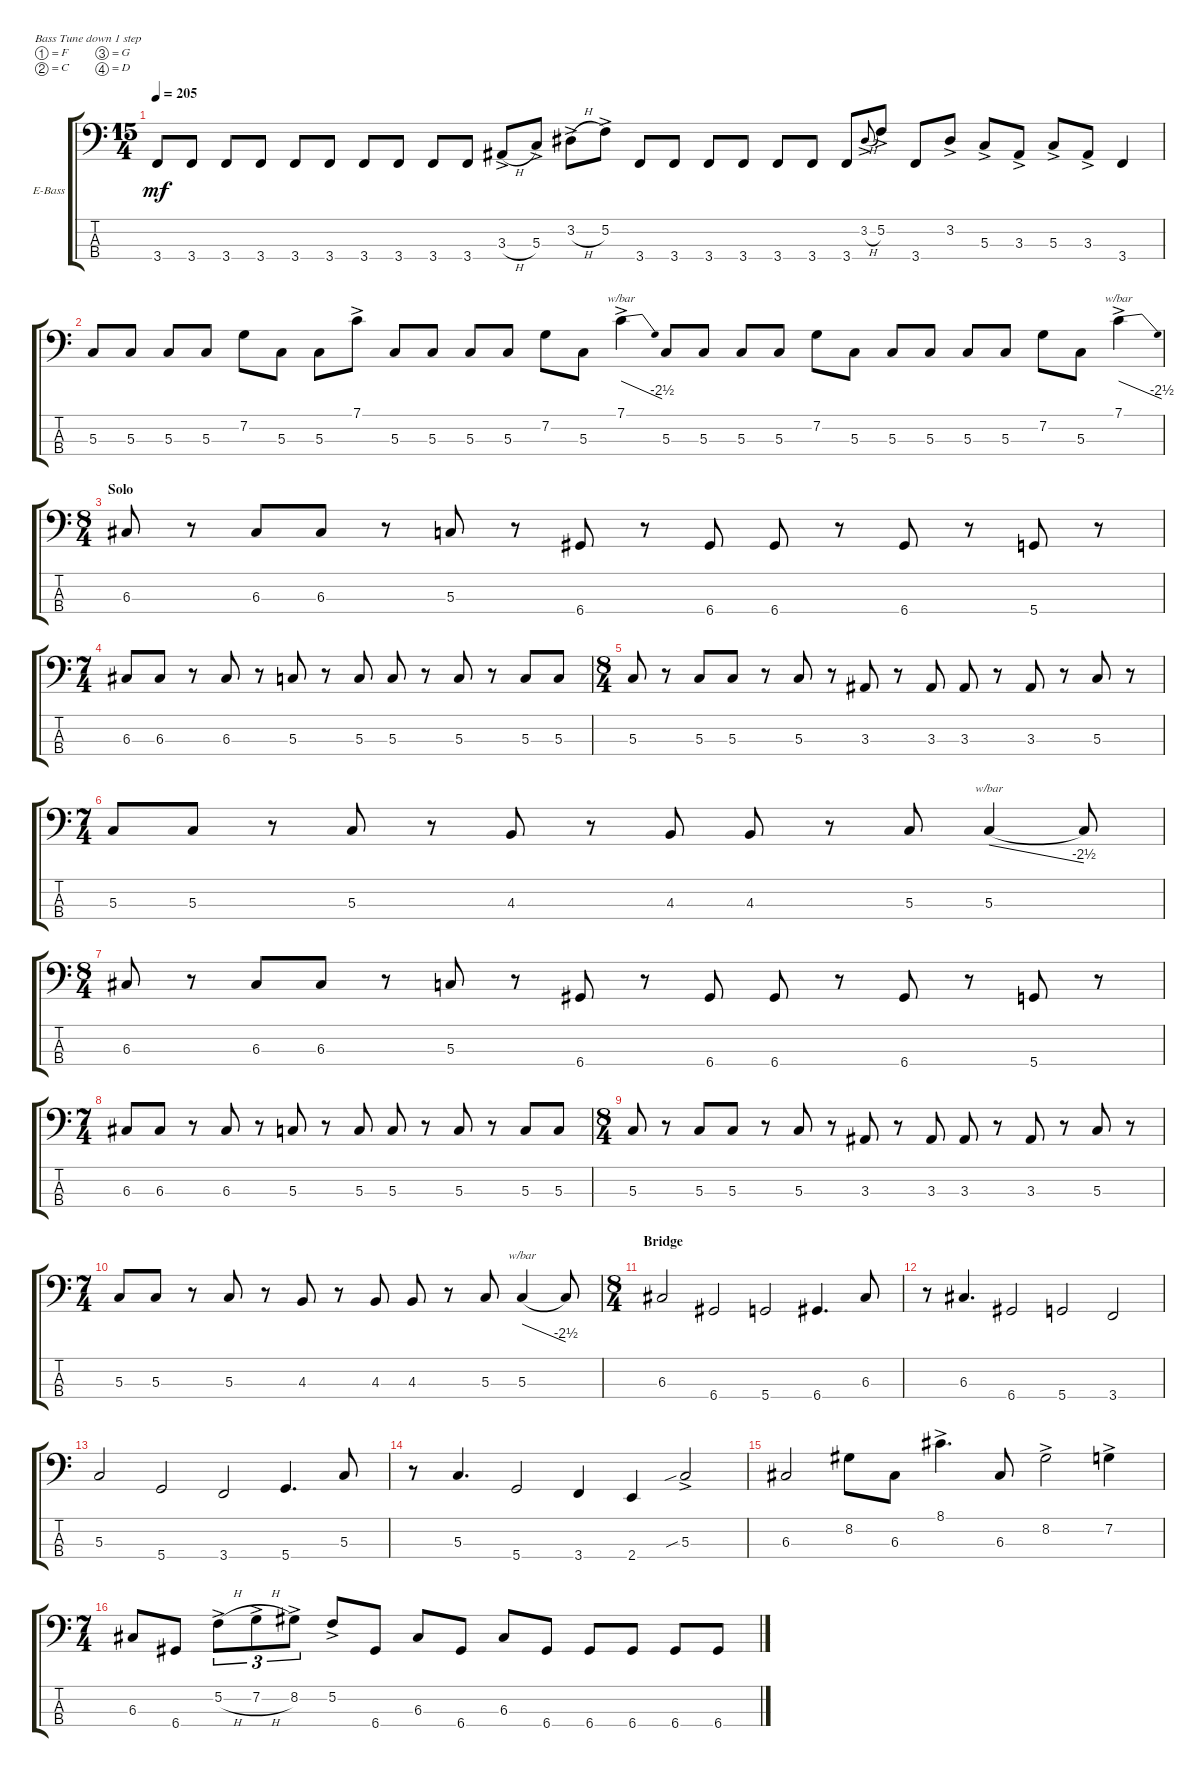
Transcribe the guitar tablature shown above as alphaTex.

\defaultSystemsLayout 4
\bracketExtendMode groupsimilarinstruments
\firstSystemTrackNameOrientation horizontal
\otherSystemsTrackNameOrientation horizontal
\track ("Benoit Claus" "E-Bass") {instrument electricbassfinger}
\staff {score tabs}
\tuning (F2 C2 G1 D1)
\ts (15 4)
\tempo 205
\clef f4
\ks c
3.4.8{dy mf} 3.4.8 3.4.8 3.4.8 3.4.8 3.4.8 3.4.8 3.4.8 3.4.8 3.4.8 3.3{h ac}.8 5.3{ac}.8 3.2{h ac}.8 5.2{ac}.8 3.4.8 3.4.8 3.4.8 3.4.8 3.4.8 3.4.8 3.4.8 3.2{h ac}.8{gr onbeat} 5.2{ac}.8 3.4.8 3.2{ac}.8 5.3{ac}.8 3.3{ac}.8 5.3{ac}.8 3.3{ac}.8 3.4.4 |
5.3.8 5.3.8 5.3.8 5.3.8 7.2.8 5.3.8 5.3.8 7.1{ac}.8 5.3.8 5.3.8 5.3.8 5.3.8 7.2.8 5.3.8 7.1{ac}.4{tbe (dive default 42.6 0 54.6 -10)} 5.3.8 5.3.8 5.3.8 5.3.8 7.2.8 5.3.8 5.3.8 5.3.8 5.3.8 5.3.8 7.2.8 5.3.8 7.1{ac}.4{tbe (dive default 42.6 0 54.6 -10)} |
\ts (8 4)
\section ("" "Solo")
6.3.8 r.8 6.3.8 6.3.8 r.8 5.3.8 r.8 6.4.8 r.8 6.4.8 6.4.8 r.8 6.4.8 r.8 5.4.8 r.8 |
\ts (7 4)
6.3.8 6.3.8 r.8 6.3.8 r.8 5.3.8 r.8 5.3.8 5.3.8 r.8 5.3.8 r.8 5.3.8 5.3.8 |
\ts (8 4)
5.3.8 r.8 5.3.8 5.3.8 r.8 5.3.8 r.8 3.3.8 r.8 3.3.8 3.3.8 r.8 3.3.8 r.8 5.3.8 r.8 |
\ts (7 4)
5.3.8 5.3.8 r.8 5.3.8 r.8 4.3.8 r.8 4.3.8 4.3.8 r.8 5.3.8 5.3.4{tbe (dive default 43.8 0 57.599999999999994 -10)} 5.3{t}.8 |
\ts (8 4)
6.3.8 r.8 6.3.8 6.3.8 r.8 5.3.8 r.8 6.4.8 r.8 6.4.8 6.4.8 r.8 6.4.8 r.8 5.4.8 r.8 |
\ts (7 4)
6.3.8 6.3.8 r.8 6.3.8 r.8 5.3.8 r.8 5.3.8 5.3.8 r.8 5.3.8 r.8 5.3.8 5.3.8 |
\ts (8 4)
5.3.8 r.8 5.3.8 5.3.8 r.8 5.3.8 r.8 3.3.8 r.8 3.3.8 3.3.8 r.8 3.3.8 r.8 5.3.8 r.8 |
\ts (7 4)
5.3.8 5.3.8 r.8 5.3.8 r.8 4.3.8 r.8 4.3.8 4.3.8 r.8 5.3.8 5.3.4{tbe (dive default 45 0 58.199999999999996 -10)} 5.3{t}.8 |
\ts (8 4)
\section ("" "Bridge")
6.3.2 6.4.2 5.4.2 6.4.4{d} 6.3.8 |
r.8 6.3.4{d} 6.4.2 5.4.2 3.4.2 |
5.3.2 5.4.2 3.4.2 5.4.4{d} 5.3.8 |
r.8 5.3.4{d} 5.4.2 3.4.4 2.4.4 5.3{sib ac}.2 |
6.3.2 8.2.8 6.3.8 8.1{ac}.4{d} 6.3.8 8.2{ac}.2 7.2{ac}.4 |
\ts (7 4)
6.3.8 6.4.8 5.2{h ac}.8{tu (3 2)} 7.2{h ac}.8{tu (3 2)} 8.2{ac}.8{tu (3 2)} 5.2{ac}.8 6.4.8 6.3.8 6.4.8 6.3.8 6.4.8 6.4.8 6.4.8 6.4.8 6.4.8
